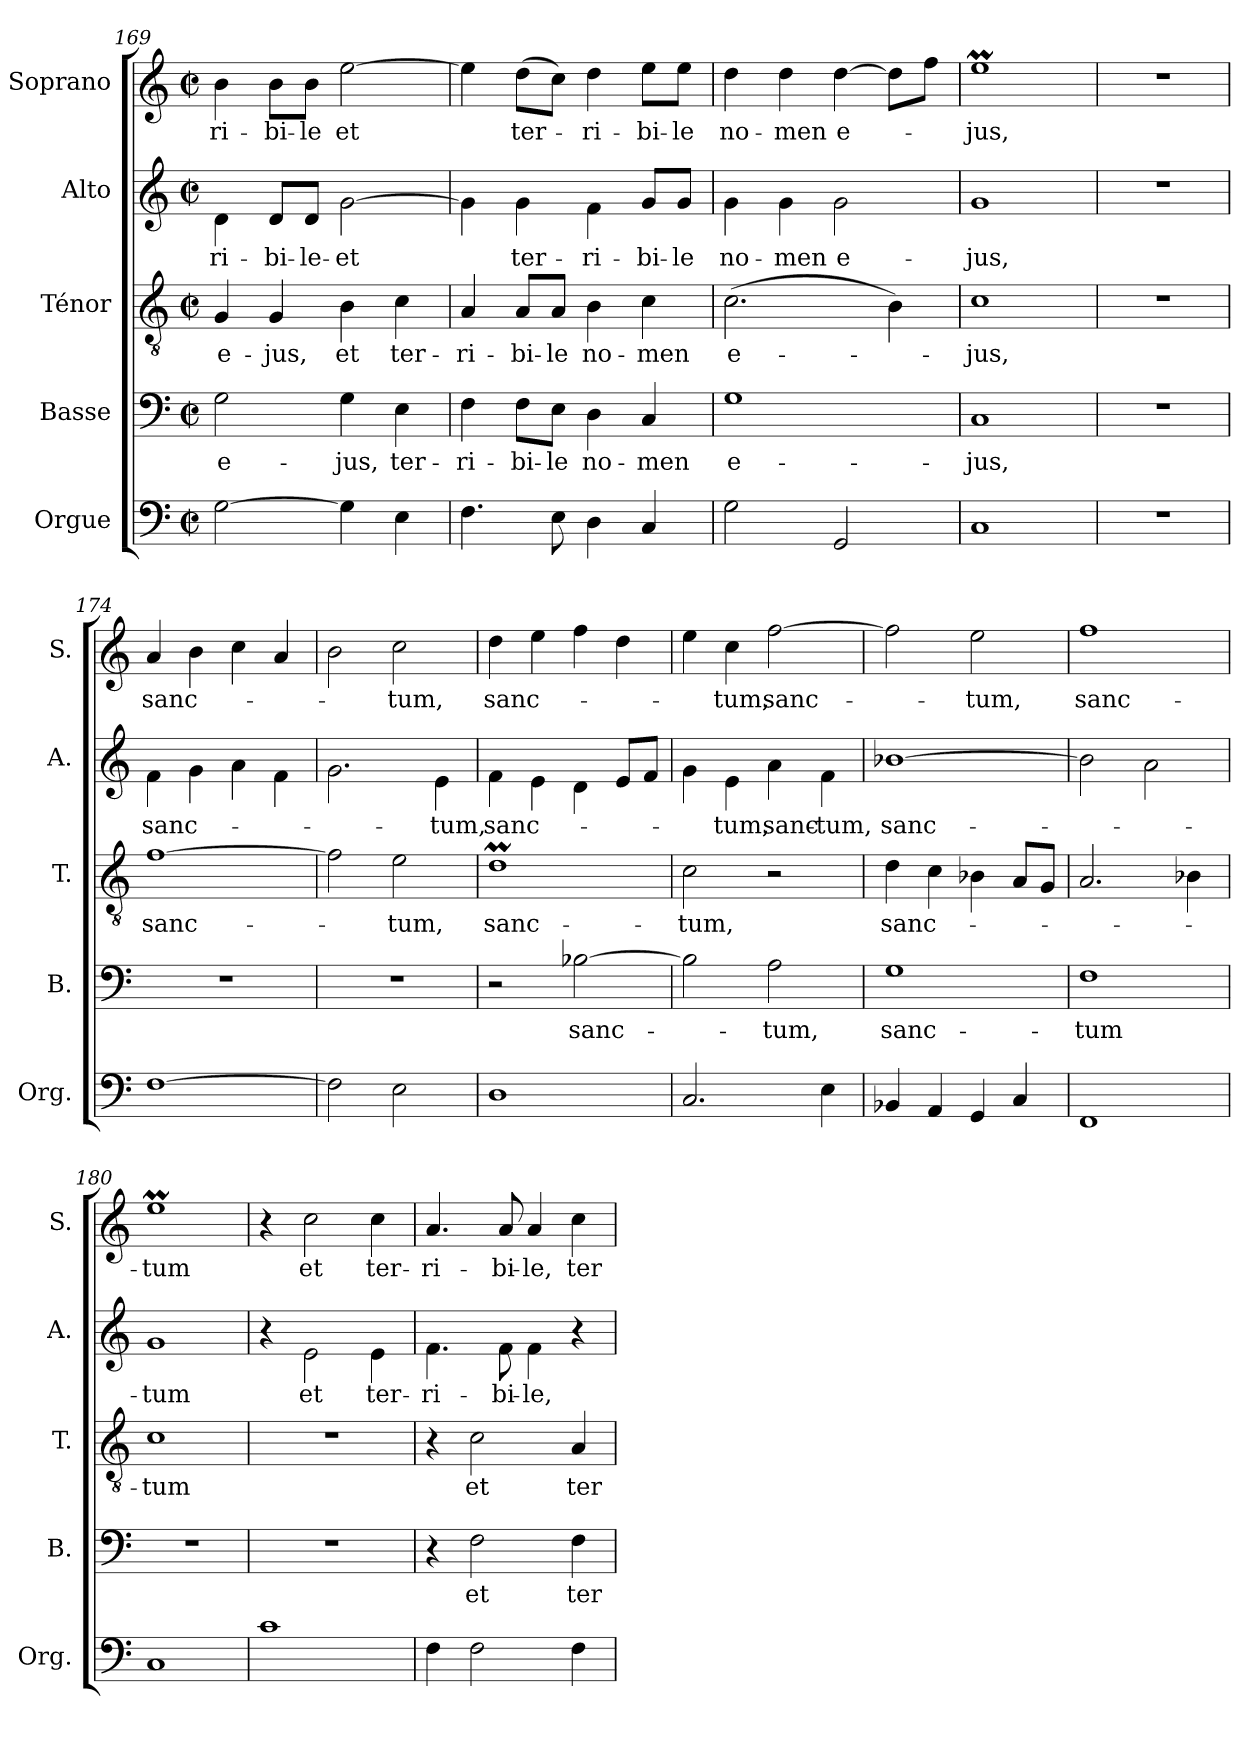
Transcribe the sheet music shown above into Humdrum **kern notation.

**kern	**kern	**text	**kern	**text	**kern	**text	**kern	**text
*part5	*part4	*part4	*part3	*part3	*part2	*part2	*part1	*part1
*staff5	*staff4	*staff4	*staff3	*staff3	*staff2	*staff2	*staff1	*staff1
*I"Orgue	*I"Basse	*	*I"Ténor	*	*I"Alto	*	*I"Soprano	*
*I'Org.	*I'B.	*	*I'T.	*	*I'A.	*	*I'S.	*
!!LO:PB:g=z
*clefF4	*clefF4	*	*clefGv2	*	*clefG2	*	*clefG2	*
*k[]	*k[]	*	*k[]	*	*k[]	*	*k[]	*
*M2/2	*M2/2	*	*M2/2	*	*M2/2	*	*M2/2	*
*met(c|)	*met(c|)	*	*met(c|)	*	*met(c|)	*	*met(c|)	*
=169	=169	=169	=169	=169	=169	=169	=169	=169
!	!	!LO:LY:b	!	!LO:LY:b	!	!LO:LY:b	!	!LO:LY:b
[2G\	2G\	e-	4G/	e-	4d\	-ri-	4b\	-ri-
!	!	!	!	!LO:LY:b	!	!LO:LY:b	!	!LO:LY:b
.	.	.	4G/	-jus,	8d/L	-bi-	8b\L	-bi-
!	!	!	!	!	!	!LO:LY:b	!	!LO:LY:b
.	.	.	.	.	8d/J	-le-	8b\J	-le
!	!	!LO:LY:b	!	!LO:LY:b	!	!LO:LY:b	!	!LO:LY:b
4G\]	4G\	-jus,	4B\	et	[2g\	-et	[2ee\	et
!	!	!LO:LY:b	!	!LO:LY:b	!	!	!	!
4E\	4E\	ter-	4c\	ter-	.	.	.	.
=170	=170	=170	=170	=170	=170	=170	=170	=170
!	!	!LO:LY:b	!	!LO:LY:b	!	!	!	!
4.F\	4F\	-ri-	4A/	-ri-	4g\]	.	4ee\]	.
!	!	!LO:LY:b	!	!LO:LY:b	!	!LO:LY:b	!	!LO:LY:b
.	8F\L	-bi-	8A/L	-bi-	4g\	ter-	(>8dd\L	ter-
!	!	!LO:LY:b	!	!LO:LY:b	!	!	!	!
8E\	8E\J	-le	8A/J	-le	.	.	8cc\J)	.
!	!	!LO:LY:b	!	!LO:LY:b	!	!LO:LY:b	!	!LO:LY:b
4D\	4D\	no-	4B\	no-	4f\	-ri-	4dd\	-ri-
!	!	!LO:LY:b	!	!LO:LY:b	!	!LO:LY:b	!	!LO:LY:b
4C/	4C/	-men	4c\	-men	8g/L	-bi-	8ee\L	-bi-
!	!	!	!	!	!	!LO:LY:b	!	!LO:LY:b
.	.	.	.	.	8g/J	-le	8ee\J	-le
=171	=171	=171	=171	=171	=171	=171	=171	=171
!	!	!LO:LY:b	!	!LO:LY:b	!	!LO:LY:b	!	!LO:LY:b
2G\	1G	e-	(>2.c\	e-	4g\	no-	4dd\	no-
!	!	!	!	!	!	!LO:LY:b	!	!LO:LY:b
.	.	.	.	.	4g\	-men	4dd\	-men
!	!	!	!	!	!	!LO:LY:b	!	!LO:LY:b
2GG/	.	.	.	.	2g\	e-	[4dd\	e-
.	.	.	4B\)	.	.	.	8dd\L]	.
.	.	.	.	.	.	.	8ff\J	.
=172	=172	=172	=172	=172	=172	=172	=172	=172
!	!	!LO:LY:b	!	!LO:LY:b	!	!LO:LY:b	!	!LO:LY:b
1C	1C	-jus,	1c	-jus,	1g	-jus,	1eem	-jus,
=173	=173	=173	=173	=173	=173	=173	=173	=173
1r	1r	.	1r	.	1r	.	1r	.
=174	=174	=174	=174	=174	=174	=174	=174	=174
*	*	*	*	*	*	*	*MM92	*
!	!	!	!	!LO:LY:b	!	!LO:LY:b	!	!LO:LY:b
[1F	1r	.	[1f	sanc-	4f\	sanc-	4a/	sanc-
.	.	.	.	.	4g\	.	4b\	.
.	.	.	.	.	4a\	.	4cc\	.
.	.	.	.	.	4f\	.	4a/	.
=175	=175	=175	=175	=175	=175	=175	=175	=175
2F\]	1r	.	2f\]	.	2.g\	.	2b\	.
!	!	!	!	!LO:LY:b	!	!	!	!LO:LY:b
2E\	.	.	2e\	-tum,	.	.	2cc\	-tum,
!	!	!	!	!	!	!LO:LY:b	!	!
.	.	.	.	.	4e\	-tum,	.	.
=176	=176	=176	=176	=176	=176	=176	=176	=176
!	!	!	!	!LO:LY:b	!	!LO:LY:b	!	!LO:LY:b
1D	2r	.	1dM	sanc-	4f\	sanc-	4dd\	sanc-
.	.	.	.	.	4e\	.	4ee\	.
!	!	!LO:LY:b	!	!	!	!	!	!
.	[2B-X\	sanc-	.	.	4d\	.	4ff\	.
.	.	.	.	.	8e/L	.	4dd\	.
.	.	.	.	.	8f/J	.	.	.
=177	=177	=177	=177	=177	=177	=177	=177	=177
!	!	!	!	!LO:LY:b	!	!	!	!
2.C/	2B-\]	.	2c\	-tum,	4g\	.	4ee\	.
!	!	!	!	!	!	!LO:LY:b	!	!LO:LY:b
.	.	.	.	.	4e\	-tum,	4cc\	-tum,
!	!	!LO:LY:b	!	!	!	!LO:LY:b	!	!LO:LY:b
.	2A\	-tum,	2r	.	4a\	sanc-	[2ff\	sanc-
!	!	!	!	!	!	!LO:LY:b	!	!
4E\	.	.	.	.	4f\	-tum,	.	.
!!LO:LB:g=z
=178	=178	=178	=178	=178	=178	=178	=178	=178
!	!	!LO:LY:b	!	!LO:LY:b	!	!LO:LY:b	!	!
4BB-X/	1G	sanc-	4d\	sanc-	[1b-X	sanc-	2ff\]	.
4AA/	.	.	4c\	.	.	.	.	.
!	!	!	!	!	!	!	!	!LO:LY:b
4GG/	.	.	4B-X\	.	.	.	2ee\	-tum,
4C/	.	.	8A/L	.	.	.	.	.
.	.	.	8G/J	.	.	.	.	.
=179	=179	=179	=179	=179	=179	=179	=179	=179
!	!	!LO:LY:b	!	!	!	!	!	!LO:LY:b
1FF	1F	-tum	2.A/	.	2b-\]	.	1ff	sanc-
.	.	.	.	.	2a\	.	.	.
.	.	.	4B-X\	.	.	.	.	.
=180	=180	=180	=180	=180	=180	=180	=180	=180
!	!	!	!	!LO:LY:b	!	!LO:LY:b	!	!LO:LY:b
1C	1r	.	1c	-tum	1g	-tum	1eem	-tum
=181	=181	=181	=181	=181	=181	=181	=181	=181
1c	1r	.	1r	.	4r	.	4r	.
*	*	*	*	*	*	*	*MM200	*
!	!	!	!	!	!	!LO:LY:b	!	!LO:LY:b
.	.	.	.	.	2e\	et	2cc\	et
!	!	!	!	!	!	!LO:LY:b	!	!LO:LY:b
.	.	.	.	.	4e\	ter-	4cc\	ter-
=182	=182	=182	=182	=182	=182	=182	=182	=182
!	!	!	!	!	!	!LO:LY:b	!	!LO:LY:b
4F\	4r	.	4r	.	4.f\	-ri-	4.a/	-ri-
!	!	!LO:LY:b	!	!LO:LY:b	!	!	!	!
2F\	2F\	et	2c\	et	.	.	.	.
!	!	!	!	!	!	!LO:LY:b	!	!LO:LY:b
.	.	.	.	.	8f\	-bi-	8a/	-bi-
!	!	!	!	!	!	!LO:LY:b	!	!LO:LY:b
.	.	.	.	.	4f\	-le,	4a/	-le,
!	!	!LO:LY:b	!	!LO:LY:b	!	!	!	!LO:LY:b
4F\	4F\	ter--	4A/	ter-	4r	.	4cc\	ter-
=	=	=	=	=	=	=	=	=
*-	*-	*-	*-	*-	*-	*-	*-	*-
